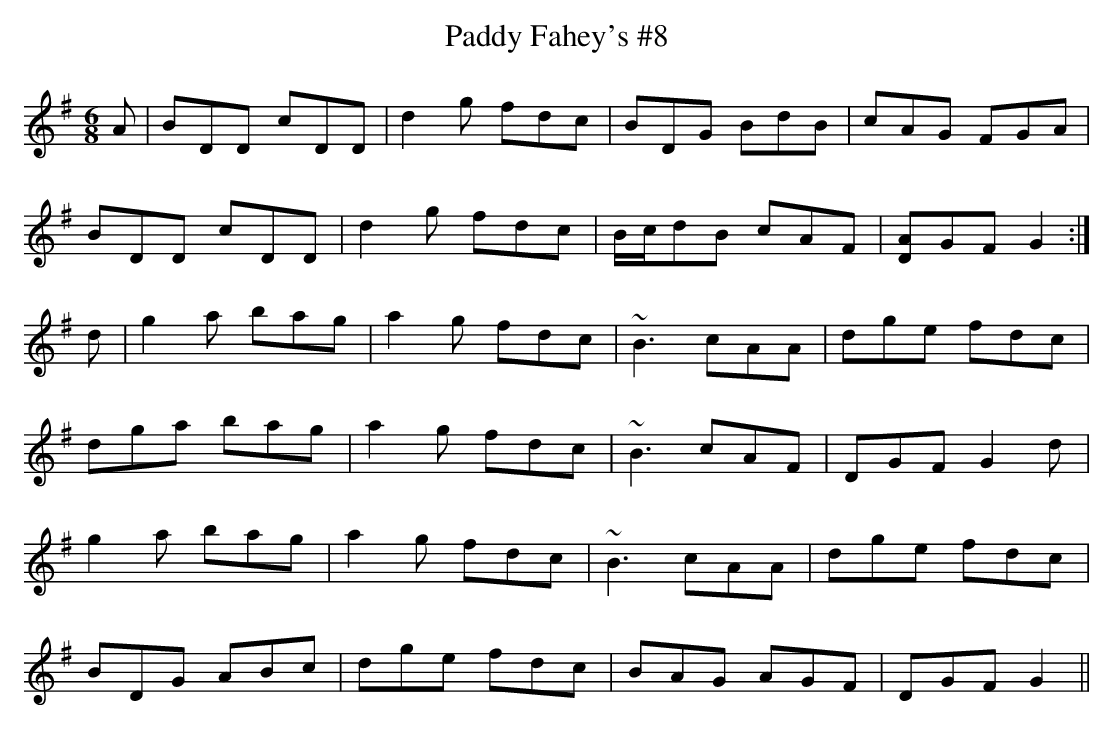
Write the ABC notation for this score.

X:1
T:Paddy Fahey's #8
M:6/8
L:1/8
K:G
A|BDD cDD|d2g fdc|BDG BdB|cAG FGA|
BDD cDD|d2g fdc|B/c/dB cAF|[DA]GF G2:|
d|g2a bag|a2g fdc|~B3 cAA|dge fdc|
dga bag|a2g fdc|~B3 cAF|DGF G2d|
  g2a bag|a2g fdc|~B3 cAA|dge fdc|
  BDG ABc|dge fdc|BAG AGF|DGF G2||
